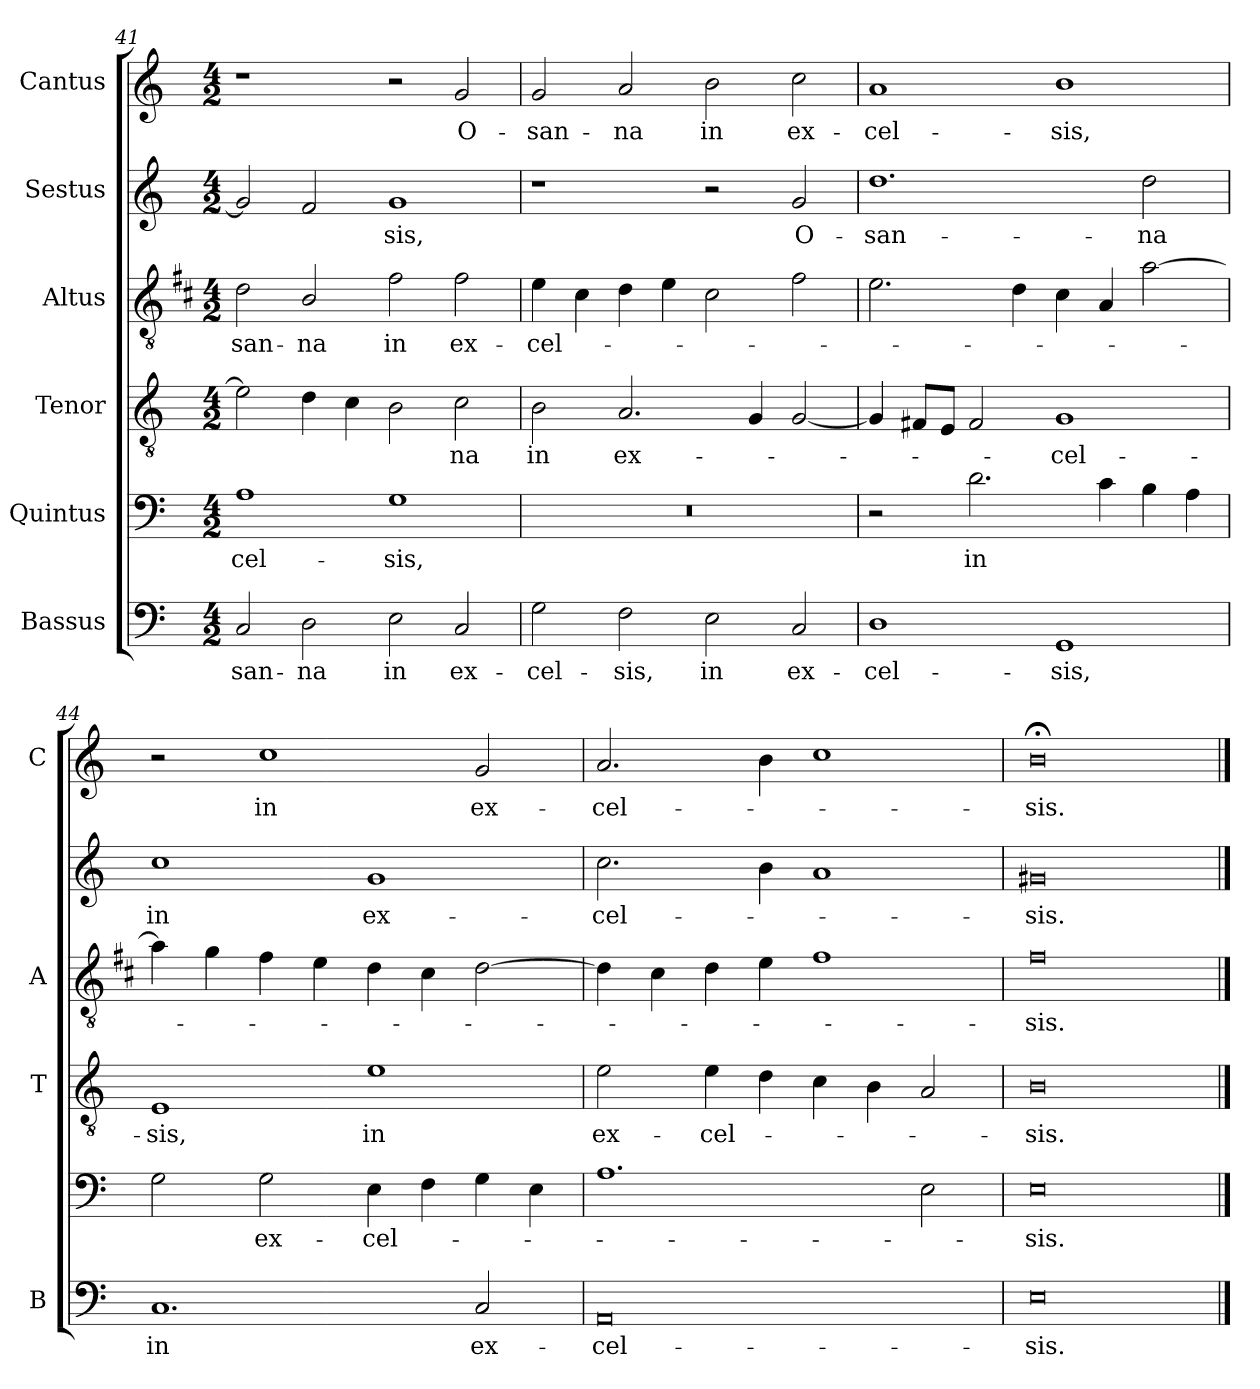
**kern	**text	**kern	**text	**kern	**text	**kern	**text	**kern	**text	**kern	**text
*part6	*part6	*part5	*part5	*part4	*part4	*part3	*part3	*part2	*part2	*part1	*part1
*staff6	*staff6	*staff5	*staff5	*staff4	*staff4	*staff3	*staff3	*staff2	*staff2	*staff1	*staff1
*I"Bassus	*	*I"Quintus	*	*I"Tenor	*	*I"Altus	*	*I"Sestus	*	*I"Cantus	*
*I'B	*	*	*	*I'T	*	*I'A	*	*	*	*I'C	*
*clefF4	*	*clefF4	*	*clefGv2	*	*clefGv2	*	*clefG2	*	*clefG2	*
*	*	*	*	*	*	*ITrd1c2	*	*	*	*	*
*k[]	*	*k[]	*	*k[]	*	*k[]	*	*k[]	*	*k[]	*
*C:	*	*C:	*	*C:	*	*C:	*	*C:	*	*C:	*
*M4/2	*	*M4/2	*	*M4/2	*	*M4/2	*	*M4/2	*	*M4/2	*
=41	=41	=41	=41	=41	=41	=41	=41	=41	=41	=41	=41
!	!LO:LY:b	!	!LO:LY:b	!	!	!	!LO:LY:b	!	!	!	!
2C/	-san-	1A	-cel-	2e\]	.	2c\	-san-	2g/]	.	1r	.
!	!LO:LY:b	!	!	!	!	!	!LO:LY:b	!	!	!	!
2D\	-na	.	.	4d\	.	2A/	-na	2f/	.	.	.
.	.	.	.	4c\	.	.	.	.	.	.	.
!	!LO:LY:b	!	!LO:LY:b	!	!	!	!LO:LY:b	!	!LO:LY:b	!	!
2E\	in	1G	-sis,	2B\	.	2e\	in	1g	-sis,	2r	.
!	!LO:LY:b	!	!	!	!LO:LY:b	!	!LO:LY:b	!	!	!	!LO:LY:b
2C/	ex-	.	.	2c\	-na	2e\	ex-	.	.	2g/	O-
!!LO:LB:g=z
=42	=42	=42	=42	=42	=42	=42	=42	=42	=42	=42	=42
!	!LO:LY:b	!	!	!	!LO:LY:b	!	!LO:LY:b	!	!	!	!LO:LY:b
2G\	-cel-	0r	.	2B\	in	4d\	-cel-	1r	.	2g/	-san-
.	.	.	.	.	.	4B\	.	.	.	.	.
!	!LO:LY:b	!	!	!	!LO:LY:b	!	!	!	!	!	!LO:LY:b
2F\	-sis,	.	.	2.A/	ex-	4c\	.	.	.	2a/	-na
.	.	.	.	.	.	4d\	.	.	.	.	.
!	!LO:LY:b	!	!	!	!	!	!	!	!	!	!LO:LY:b
2E\	in	.	.	.	.	2B\	.	2r	.	2b\	in
.	.	.	.	4G/	.	.	.	.	.	.	.
!	!LO:LY:b	!	!	!	!	!	!	!	!LO:LY:b	!	!LO:LY:b
2C/	ex-	.	.	[2G/	.	2e\	.	2g/	O-	2cc\	ex-
=43	=43	=43	=43	=43	=43	=43	=43	=43	=43	=43	=43
!	!LO:LY:b	!	!	!	!	!	!	!	!LO:LY:b	!	!LO:LY:b
1D	-cel-	2r	.	4G/]	.	2.d\	.	1.dd	-san-	1a	-cel-
.	.	.	.	8F#X/L	.	.	.	.	.	.	.
.	.	.	.	8E/J	.	.	.	.	.	.	.
!	!	!	!LO:LY:b	!	!	!	!	!	!	!	!
.	.	2.d\	in	2F#/	.	.	.	.	.	.	.
.	.	.	.	.	.	4c\	.	.	.	.	.
!	!LO:LY:b	!	!	!	!LO:LY:b	!	!	!	!	!	!LO:LY:b
1GG	-sis,	.	.	1G	-cel-	4B\	.	.	.	1b	-sis,
.	.	4c\	.	.	.	4G/	.	.	.	.	.
!	!	!	!	!	!	!	!	!	!LO:LY:b	!	!
.	.	4B\	.	.	.	[2g\	.	2dd\	-na	.	.
.	.	4A\	.	.	.	.	.	.	.	.	.
=44	=44	=44	=44	=44	=44	=44	=44	=44	=44	=44	=44
!	!LO:LY:b	!	!	!	!LO:LY:b	!	!	!	!LO:LY:b	!	!
1.C	in	2G\	.	1E	-sis,	4g\]	.	1cc	in	2r	.
.	.	.	.	.	.	4f\	.	.	.	.	.
!	!	!	!LO:LY:b	!	!	!	!	!	!	!	!LO:LY:b
.	.	2G\	ex-	.	.	4e\	.	.	.	1cc	in
.	.	.	.	.	.	4d\	.	.	.	.	.
!	!	!	!LO:LY:b	!	!LO:LY:b	!	!	!	!LO:LY:b	!	!
.	.	4E\	-cel-	1e	in	4c\	.	1g	ex-	.	.
.	.	4F\	.	.	.	4B\	.	.	.	.	.
!	!LO:LY:b	!	!	!	!	!	!	!	!	!	!LO:LY:b
2C/	ex-	4G\	.	.	.	[2c\	.	.	.	2g/	ex-
.	.	4E\	.	.	.	.	.	.	.	.	.
=45	=45	=45	=45	=45	=45	=45	=45	=45	=45	=45	=45
!	!LO:LY:b	!	!	!	!LO:LY:b	!	!	!	!LO:LY:b	!	!LO:LY:b
0AA	-cel-	1.A	.	2e\	ex-	4c\]	.	2.cc\	-cel-	2.a/	-cel-
.	.	.	.	.	.	4B\	.	.	.	.	.
!	!	!	!	!	!LO:LY:b	!	!	!	!	!	!
.	.	.	.	4e\	-cel-	4c\	.	.	.	.	.
.	.	.	.	4d\	.	4d\	.	4b\	.	4b\	.
.	.	.	.	4c\	.	1e	.	1a	.	1cc	.
.	.	.	.	4B\	.	.	.	.	.	.	.
.	.	2E\	.	2A/	.	.	.	.	.	.	.
=46	=46	=46	=46	=46	=46	=46	=46	=46	=46	=46	=46
!	!LO:LY:b	!	!LO:LY:b	!	!LO:LY:b	!	!LO:LY:b	!	!LO:LY:b	!	!LO:LY:b
0E	-sis.	0E	-sis.	0B	-sis.	0e	-sis.	0g#X	-sis.	0b;<	-sis.
==	==	==	==	==	==	==	==	==	==	==	==
*-	*-	*-	*-	*-	*-	*-	*-	*-	*-	*-	*-
